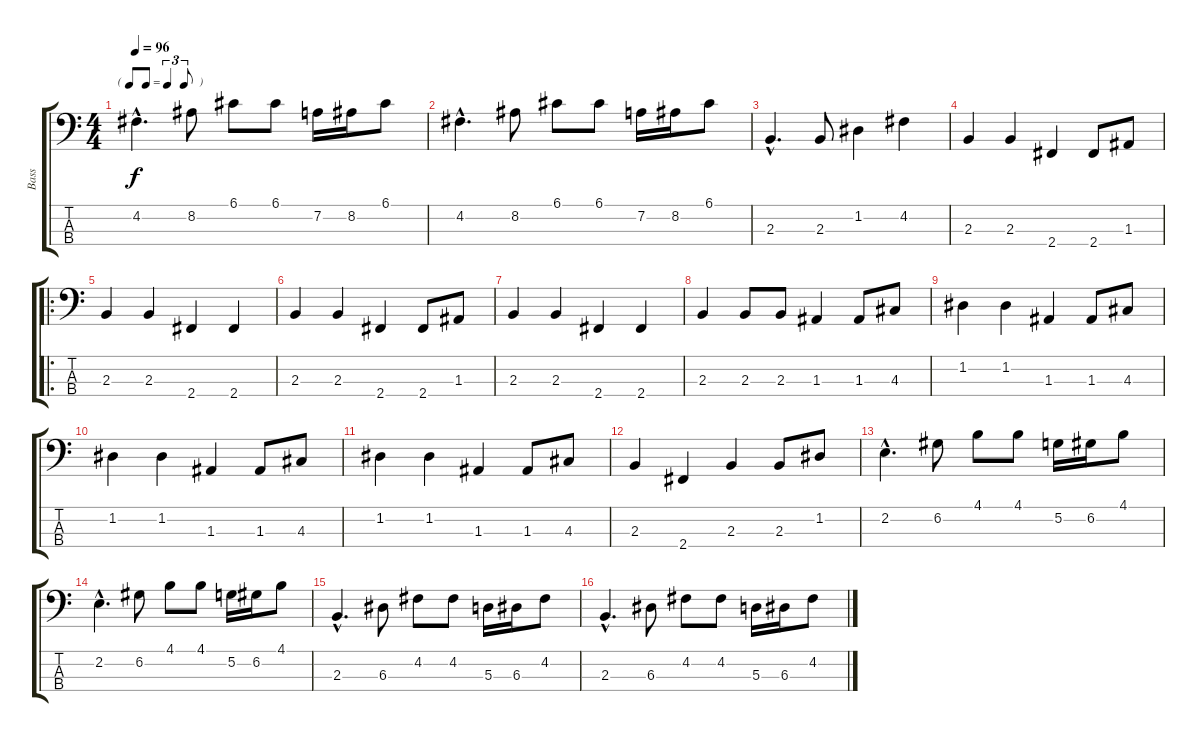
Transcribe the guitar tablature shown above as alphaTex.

\track ("Bass" "Bass") {instrument electricbassfinger}
\staff {score tabs}
\tuning (G2 D2 A1 E1) {hide}
\ts (4 4)
\tf triplet8th
\tempo 96
\clef f4
\ks c
4.2{hac}.4{d dy f} 8.2.8 6.1.8 6.1.8 7.2.16 8.2.16 6.1.8 |
4.2{hac}.4{d} 8.2.8 6.1.8 6.1.8 7.2.16 8.2.16 6.1.8 |
2.3{hac}.4{d} 2.3.8 1.2.4 4.2.4 |
2.3.4 2.3.4 2.4.4 2.4.8 1.3.8 |
\ro
2.3.4 2.3.4 2.4.4 2.4.4 |
2.3.4 2.3.4 2.4.4 2.4.8 1.3.8 |
2.3.4 2.3.4 2.4.4 2.4.4 |
2.3.4 2.3.8 2.3.8 1.3.4 1.3.8 4.3.8 |
1.2.4 1.2.4 1.3.4 1.3.8 4.3.8 |
1.2.4 1.2.4 1.3.4 1.3.8 4.3.8 |
1.2.4 1.2.4 1.3.4 1.3.8 4.3.8 |
2.3.4 2.4.4 2.3.4 2.3.8 1.2.8 |
2.2{hac}.4{d} 6.2.8 4.1.8 4.1.8 5.2.16 6.2.16 4.1.8 |
2.2{hac}.4{d} 6.2.8 4.1.8 4.1.8 5.2.16 6.2.16 4.1.8 |
2.3{hac}.4{d} 6.3.8 4.2.8 4.2.8 5.3.16 6.3.16 4.2.8 |
2.3{hac}.4{d} 6.3.8 4.2.8 4.2.8 5.3.16 6.3.16 4.2.8
